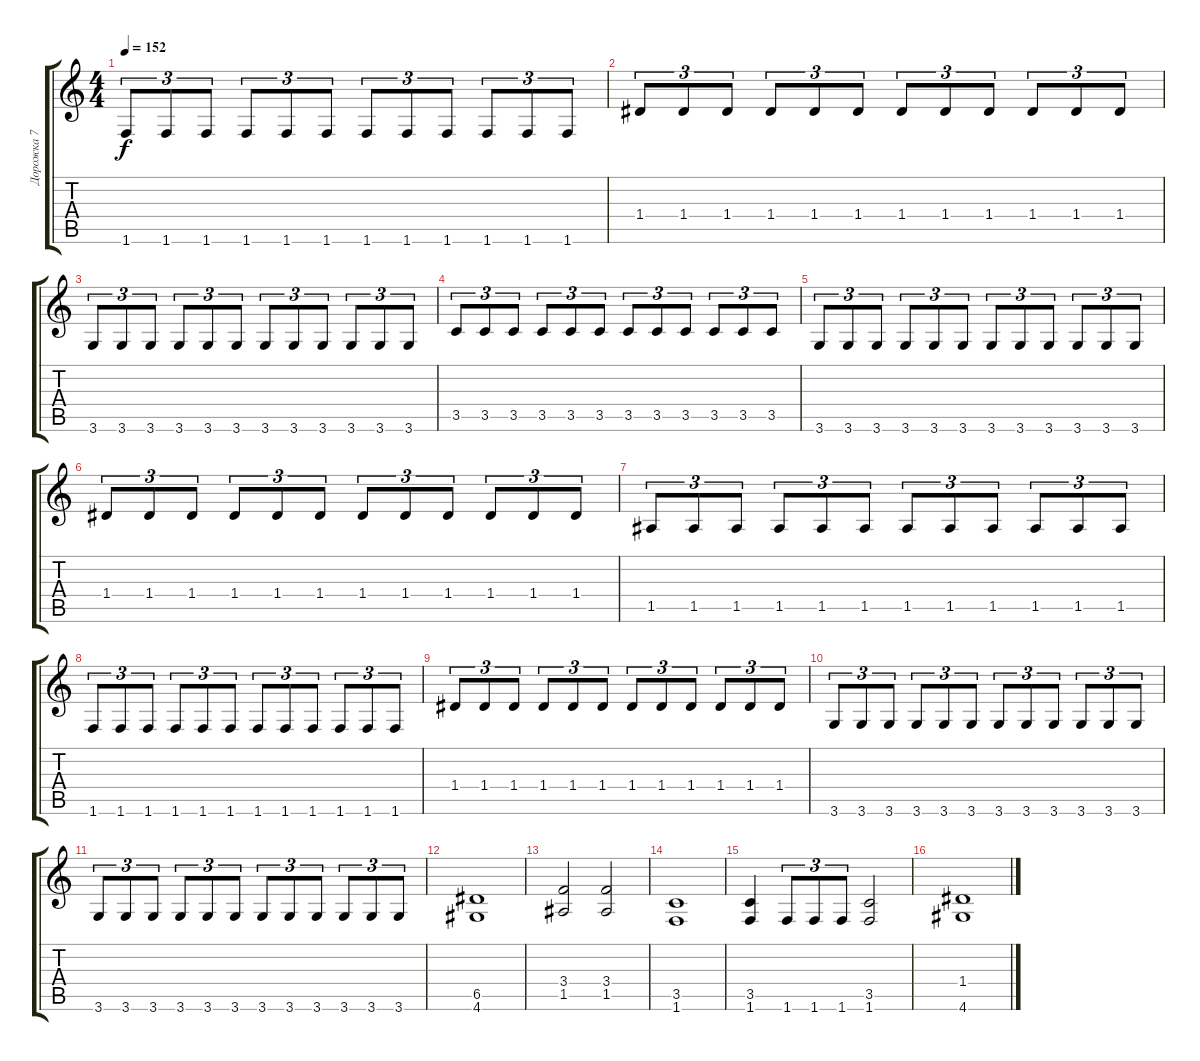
\track ("Дорожка 7" "Дорожка 7") {instrument distortionguitar}
\staff {score tabs}
\tuning (E4 B3 G3 D3 A2 E2) {hide}
\ts (4 4)
\tempo 152
\clef g2
\ks c
1.6.8{tu (3 2) dy f} 1.6.8{tu (3 2)} 1.6.8{tu (3 2)} 1.6.8{tu (3 2)} 1.6.8{tu (3 2)} 1.6.8{tu (3 2)} 1.6.8{tu (3 2)} 1.6.8{tu (3 2)} 1.6.8{tu (3 2)} 1.6.8{tu (3 2)} 1.6.8{tu (3 2)} 1.6.8{tu (3 2)} |
1.4.8{tu (3 2)} 1.4.8{tu (3 2)} 1.4.8{tu (3 2)} 1.4.8{tu (3 2)} 1.4.8{tu (3 2)} 1.4.8{tu (3 2)} 1.4.8{tu (3 2)} 1.4.8{tu (3 2)} 1.4.8{tu (3 2)} 1.4.8{tu (3 2)} 1.4.8{tu (3 2)} 1.4.8{tu (3 2)} |
3.6.8{tu (3 2)} 3.6.8{tu (3 2)} 3.6.8{tu (3 2)} 3.6.8{tu (3 2)} 3.6.8{tu (3 2)} 3.6.8{tu (3 2)} 3.6.8{tu (3 2)} 3.6.8{tu (3 2)} 3.6.8{tu (3 2)} 3.6.8{tu (3 2)} 3.6.8{tu (3 2)} 3.6.8{tu (3 2)} |
3.5.8{tu (3 2)} 3.5.8{tu (3 2)} 3.5.8{tu (3 2)} 3.5.8{tu (3 2)} 3.5.8{tu (3 2)} 3.5.8{tu (3 2)} 3.5.8{tu (3 2)} 3.5.8{tu (3 2)} 3.5.8{tu (3 2)} 3.5.8{tu (3 2)} 3.5.8{tu (3 2)} 3.5.8{tu (3 2)} |
3.6.8{tu (3 2)} 3.6.8{tu (3 2)} 3.6.8{tu (3 2)} 3.6.8{tu (3 2)} 3.6.8{tu (3 2)} 3.6.8{tu (3 2)} 3.6.8{tu (3 2)} 3.6.8{tu (3 2)} 3.6.8{tu (3 2)} 3.6.8{tu (3 2)} 3.6.8{tu (3 2)} 3.6.8{tu (3 2)} |
1.4.8{tu (3 2)} 1.4.8{tu (3 2)} 1.4.8{tu (3 2)} 1.4.8{tu (3 2)} 1.4.8{tu (3 2)} 1.4.8{tu (3 2)} 1.4.8{tu (3 2)} 1.4.8{tu (3 2)} 1.4.8{tu (3 2)} 1.4.8{tu (3 2)} 1.4.8{tu (3 2)} 1.4.8{tu (3 2)} |
1.5.8{tu (3 2)} 1.5.8{tu (3 2)} 1.5.8{tu (3 2)} 1.5.8{tu (3 2)} 1.5.8{tu (3 2)} 1.5.8{tu (3 2)} 1.5.8{tu (3 2)} 1.5.8{tu (3 2)} 1.5.8{tu (3 2)} 1.5.8{tu (3 2)} 1.5.8{tu (3 2)} 1.5.8{tu (3 2)} |
1.6.8{tu (3 2)} 1.6.8{tu (3 2)} 1.6.8{tu (3 2)} 1.6.8{tu (3 2)} 1.6.8{tu (3 2)} 1.6.8{tu (3 2)} 1.6.8{tu (3 2)} 1.6.8{tu (3 2)} 1.6.8{tu (3 2)} 1.6.8{tu (3 2)} 1.6.8{tu (3 2)} 1.6.8{tu (3 2)} |
1.4.8{tu (3 2)} 1.4.8{tu (3 2)} 1.4.8{tu (3 2)} 1.4.8{tu (3 2)} 1.4.8{tu (3 2)} 1.4.8{tu (3 2)} 1.4.8{tu (3 2)} 1.4.8{tu (3 2)} 1.4.8{tu (3 2)} 1.4.8{tu (3 2)} 1.4.8{tu (3 2)} 1.4.8{tu (3 2)} |
3.6.8{tu (3 2)} 3.6.8{tu (3 2)} 3.6.8{tu (3 2)} 3.6.8{tu (3 2)} 3.6.8{tu (3 2)} 3.6.8{tu (3 2)} 3.6.8{tu (3 2)} 3.6.8{tu (3 2)} 3.6.8{tu (3 2)} 3.6.8{tu (3 2)} 3.6.8{tu (3 2)} 3.6.8{tu (3 2)} |
3.6.8{tu (3 2)} 3.6.8{tu (3 2)} 3.6.8{tu (3 2)} 3.6.8{tu (3 2)} 3.6.8{tu (3 2)} 3.6.8{tu (3 2)} 3.6.8{tu (3 2)} 3.6.8{tu (3 2)} 3.6.8{tu (3 2)} 3.6.8{tu (3 2)} 3.6.8{tu (3 2)} 3.6.8{tu (3 2)} |
(6.5 4.6).1 |
(3.4 1.5).2 (3.4 1.5).2 |
(3.5 1.6).1 |
(3.5 1.6).4 1.6.8{tu (3 2)} 1.6.8{tu (3 2)} 1.6.8{tu (3 2)} (3.5 1.6).2 |
(1.4 4.6).1
